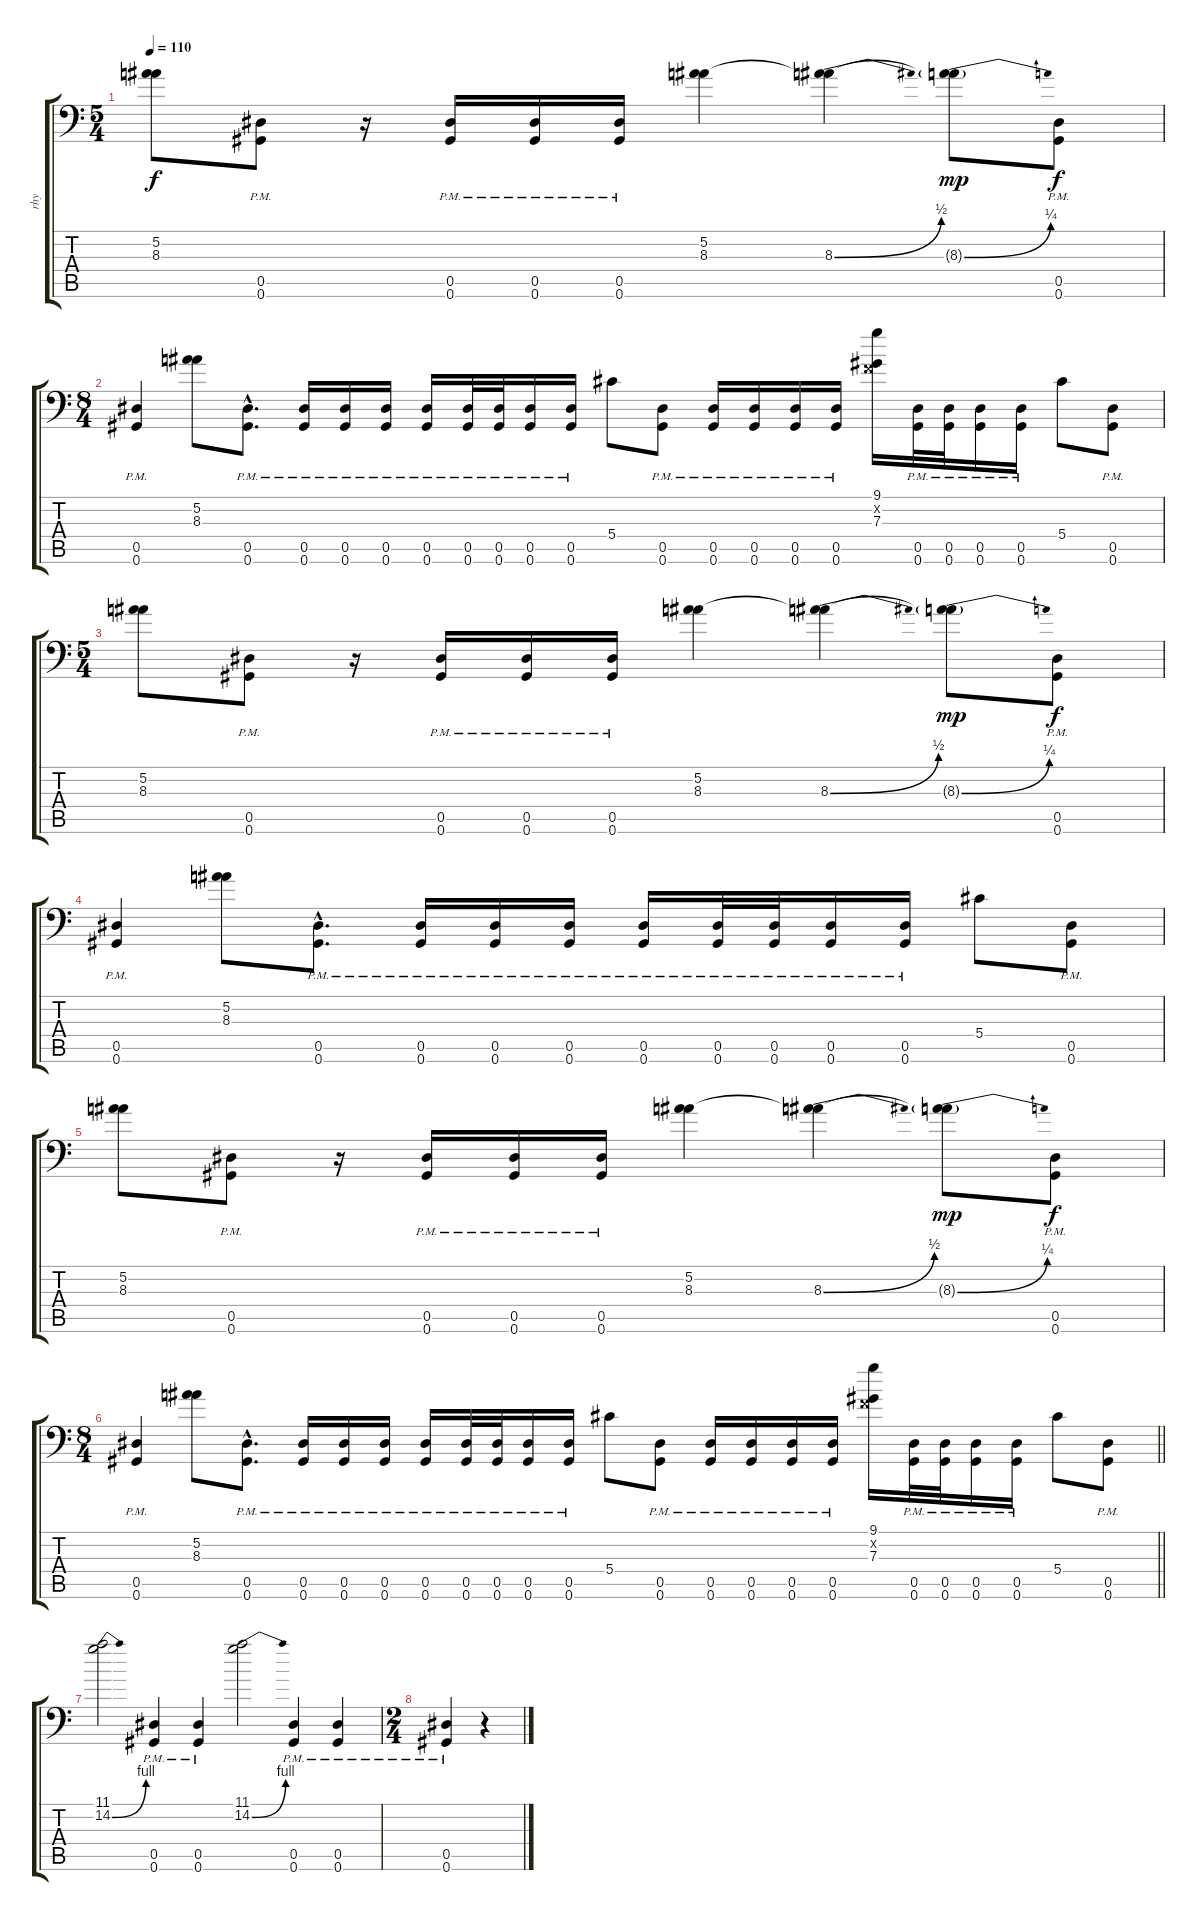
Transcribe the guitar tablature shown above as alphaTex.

\track ("rhy" "rhy") {instrument overdrivenguitar}
\staff {score tabs}
\tuning (Bb3 F3 Db3 Ab2 Eb2 Ab1) {hide}
\ts (5 4)
\tempo 110
\clef f4
\ks c
(5.2 8.3).8{dy f} (0.5{pm} 0.6{pm}).8 r.16 (0.5{pm} 0.6{pm}).16 (0.5{pm} 0.6{pm}).16 (0.5{pm} 0.6{pm}).16 (5.2 8.3).4 (5.2{t} 8.3{be (bend 0 0 60 2)}).4 (5.2{t} 8.3{be (bend 0 0 60 1) g}).8{dy mp} (0.5{pm} 0.6{pm}).8{dy f} |
\ts (8 4)
(0.5{pm} 0.6{pm}).4 (5.2 8.3).8 (0.5{hac pm} 0.6{hac pm}).8{d} (0.5{pm} 0.6{pm}).16 (0.5{pm} 0.6{pm}).16 (0.5{pm} 0.6{pm}).16 (0.5{pm} 0.6{pm}).16 (0.5{pm} 0.6{pm}).32 (0.5{pm} 0.6{pm}).32 (0.5 0.6{pm}).16 (0.5 0.6{pm}).16 5.4.8 (0.5{pm} 0.6{pm}).8 (0.5{pm} 0.6{pm}).16 (0.5{pm} 0.6{pm}).16 (0.5{pm} 0.6{pm}).16 (0.5{pm} 0.6{pm}).16 (9.1 0.2{x} 7.3).16 (0.5{pm} 0.6{pm}).32 (0.5{pm} 0.6{pm}).32 (0.5{pm} 0.6{pm}).16 (0.5{pm} 0.6{pm}).16 5.4.8 (0.5{pm} 0.6{pm}).8 |
\ts (5 4)
(5.2 8.3).8 (0.5{pm} 0.6{pm}).8 r.16 (0.5{pm} 0.6{pm}).16 (0.5{pm} 0.6{pm}).16 (0.5{pm} 0.6{pm}).16 (5.2 8.3).4 (5.2{t} 8.3{be (bend 0 0 60 2)}).4 (5.2{t} 8.3{be (bend 0 0 60 1) g}).8{dy mp} (0.5{pm} 0.6{pm}).8{dy f} |
(0.5{pm} 0.6{pm}).4 (5.2 8.3).8 (0.5{hac pm} 0.6{hac pm}).8{d} (0.5{pm} 0.6{pm}).16 (0.5{pm} 0.6{pm}).16 (0.5{pm} 0.6{pm}).16 (0.5{pm} 0.6{pm}).16 (0.5{pm} 0.6{pm}).32 (0.5{pm} 0.6{pm}).32 (0.5 0.6{pm}).16 (0.5 0.6{pm}).16 5.4.8 (0.5{pm} 0.6{pm}).8 |
(5.2 8.3).8 (0.5{pm} 0.6{pm}).8 r.16 (0.5{pm} 0.6{pm}).16 (0.5{pm} 0.6{pm}).16 (0.5{pm} 0.6{pm}).16 (5.2 8.3).4 (5.2{t} 8.3{be (bend 0 0 60 2)}).4 (5.2{t} 8.3{be (bend 0 0 60 1) g}).8{dy mp} (0.5{pm} 0.6{pm}).8{dy f} |
\ts (8 4)
\barLineRight lightlight
(0.5{pm} 0.6{pm}).4 (5.2 8.3).8 (0.5{hac pm} 0.6{hac pm}).8{d} (0.5{pm} 0.6{pm}).16 (0.5{pm} 0.6{pm}).16 (0.5{pm} 0.6{pm}).16 (0.5{pm} 0.6{pm}).16 (0.5{pm} 0.6{pm}).32 (0.5{pm} 0.6{pm}).32 (0.5 0.6{pm}).16 (0.5 0.6{pm}).16 5.4.8 (0.5{pm} 0.6{pm}).8 (0.5{pm} 0.6{pm}).16 (0.5{pm} 0.6{pm}).16 (0.5{pm} 0.6{pm}).16 (0.5{pm} 0.6{pm}).16 (9.1 0.2{x} 7.3).16 (0.5{pm} 0.6{pm}).32 (0.5{pm} 0.6{pm}).32 (0.5{pm} 0.6{pm}).16 (0.5{pm} 0.6{pm}).16 5.4.8 (0.5{pm} 0.6{pm}).8 |
\section ("" "")
(11.1 14.2{be (bend 0 0 60 4)}).2 (0.5{pm} 0.6{pm}).4 (0.5{pm} 0.6{pm}).4 (11.1 14.2{be (bend 0 0 60 4)}).2 (0.5{pm} 0.6{pm}).4 (0.5{pm} 0.6{pm}).4 |
\ts (2 4)
(0.5{pm} 0.6{pm}).4 r.4
